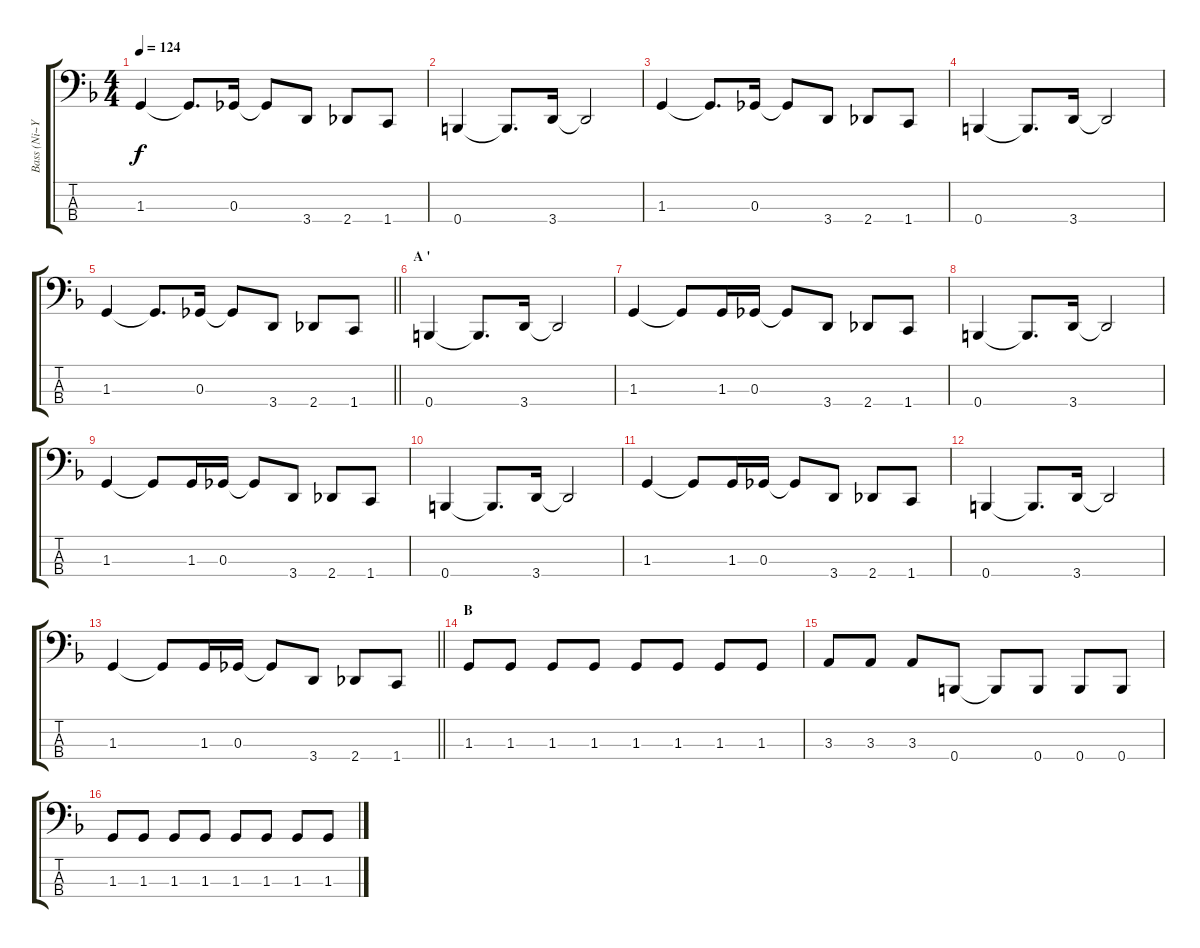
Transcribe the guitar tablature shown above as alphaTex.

\track ("Bass (Ni~Ya)" "Bass (Ni~Y") {instrument electricbasspick}
\staff {score tabs}
\tuning (E2 B1 Gb1 B0) {hide}
\ts (4 4)
\tempo 124
\clef f4
\ks f
1.3.4{dy f} 1.3{t}.8{d} 0.3.16 0.3{t}.8 3.4.8 2.4.8 1.4.8 |
0.4.4 0.4{t}.8{d} 3.4.16 3.4{t}.2 |
1.3.4 1.3{t}.8{d} 0.3.16 0.3{t}.8 3.4.8 2.4.8 1.4.8 |
0.4.4 0.4{t}.8{d} 3.4.16 3.4{t}.2 |
\barLineRight lightlight
1.3.4 1.3{t}.8{d} 0.3.16 0.3{t}.8 3.4.8 2.4.8 1.4.8 |
\section ("" "A '")
0.4.4 0.4{t}.8{d} 3.4.16 3.4{t}.2 |
1.3.4 1.3{t}.8 1.3.16 0.3.16 0.3{t}.8 3.4.8 2.4.8 1.4.8 |
0.4.4 0.4{t}.8{d} 3.4.16 3.4{t}.2 |
1.3.4 1.3{t}.8 1.3.16 0.3.16 0.3{t}.8 3.4.8 2.4.8 1.4.8 |
0.4.4 0.4{t}.8{d} 3.4.16 3.4{t}.2 |
1.3.4 1.3{t}.8 1.3.16 0.3.16 0.3{t}.8 3.4.8 2.4.8 1.4.8 |
0.4.4 0.4{t}.8{d} 3.4.16 3.4{t}.2 |
\barLineRight lightlight
1.3.4 1.3{t}.8 1.3.16 0.3.16 0.3{t}.8 3.4.8 2.4.8 1.4.8 |
\section ("" "B")
1.3.8 1.3.8 1.3.8 1.3.8 1.3.8 1.3.8 1.3.8 1.3.8 |
3.3.8 3.3.8 3.3.8 0.4.8 0.4{t}.8 0.4.8 0.4.8 0.4.8 |
1.3.8 1.3.8 1.3.8 1.3.8 1.3.8 1.3.8 1.3.8 1.3.8
